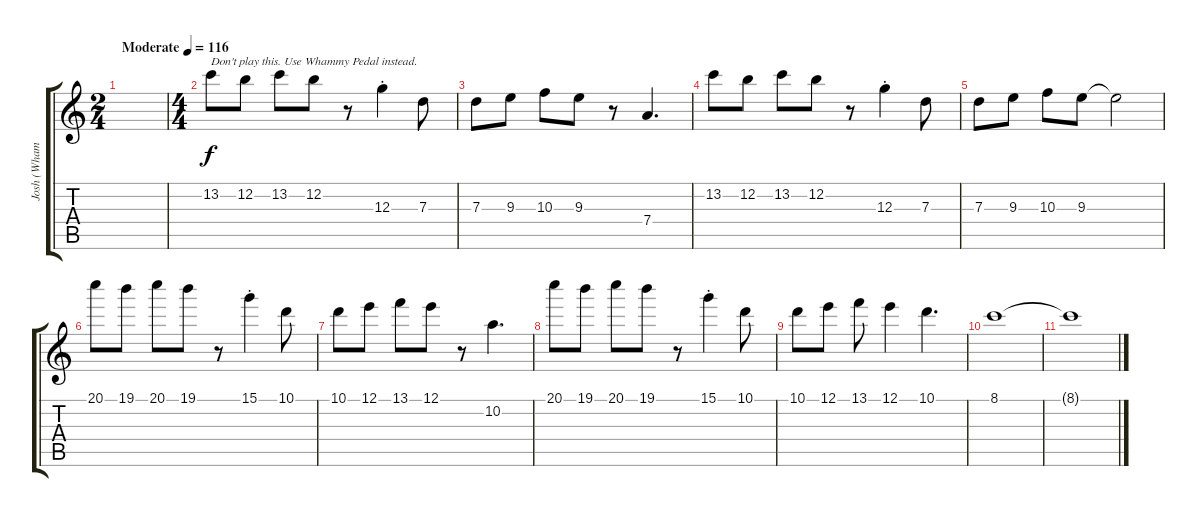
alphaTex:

\track ("Josh (Whammy Effect)" "Josh (Wham") {instrument overdrivenguitar}
\staff {score tabs}
\tuning (E4 B3 G3 D3 A2 D2) {hide}
\ts (2 4)
\tempo (116 "Moderate")
\clef g2
\ks c
|
\ts (4 4)
13.2.8{txt "Don't play this. Use Whammy Pedal instead."} 12.2.8 13.2.8 12.2.8 r.8 12.3{st}.4 7.3.8 |
7.3.8 9.3.8 10.3.8 9.3.8 r.8 7.4.4{d} |
13.2.8 12.2.8 13.2.8 12.2.8 r.8 12.3{st}.4 7.3.8 |
7.3.8 9.3.8 10.3.8 9.3.8 9.3{t}.2 |
20.1.8 19.1.8 20.1.8 19.1.8 r.8 15.1{st}.4 10.1.8 |
10.1.8 12.1.8 13.1.8 12.1.8 r.8 10.2.4{d} |
20.1.8 19.1.8 20.1.8 19.1.8 r.8 15.1{st}.4 10.1.8 |
10.1.8 12.1.8 13.1.8 12.1.4 10.1.4{d} |
8.1.1{volume 4} |
8.1{t}.1
